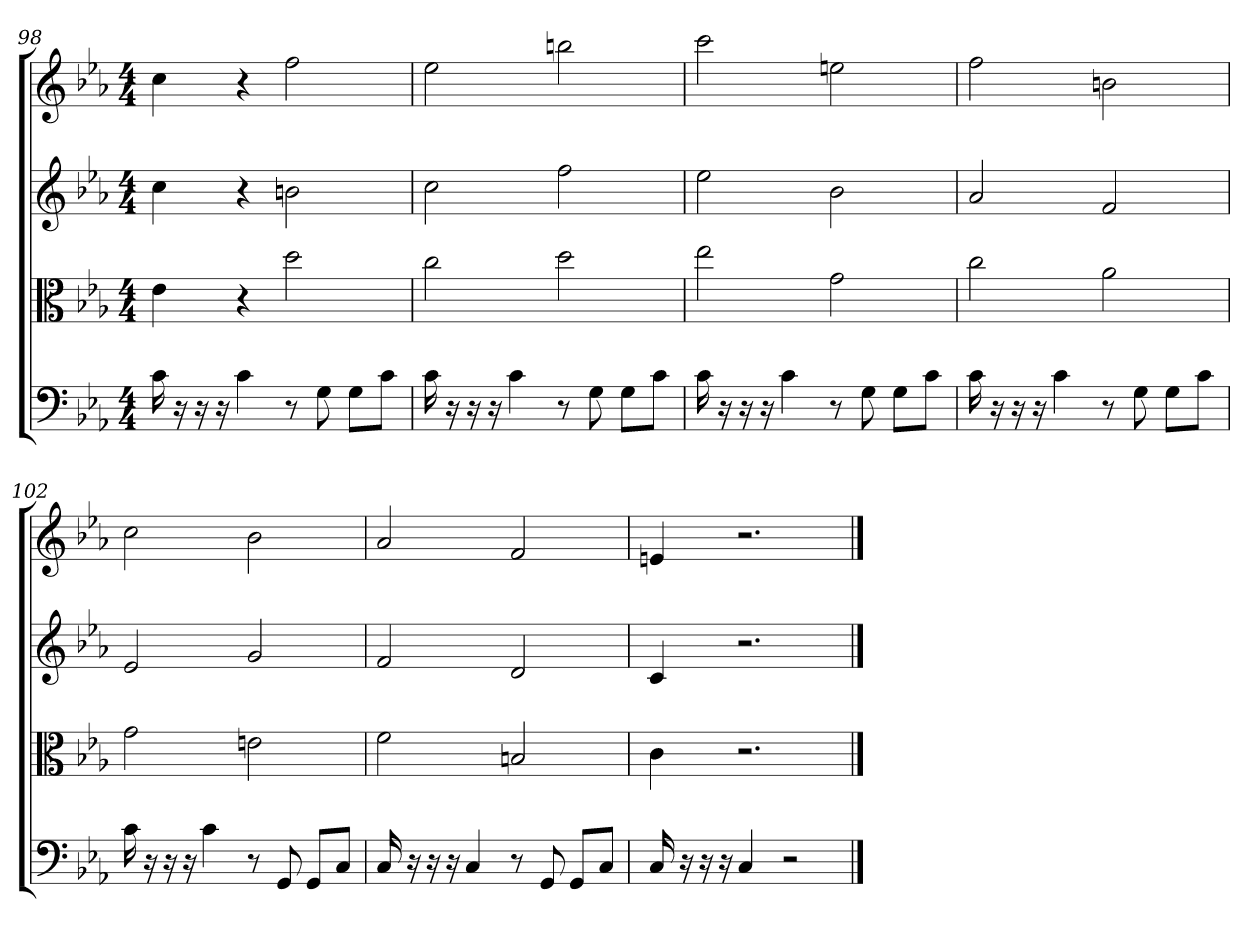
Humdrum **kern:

**kern	**kern	**kern	**kern
*part4	*part3	*part2	*part1
*staff4	*staff3	*staff2	*staff1
*clefF4	*clefC3	*clefG2	*clefG2
*k[b-e-a-]	*k[b-e-a-]	*k[b-e-a-]	*k[b-e-a-]
*c:	*c:	*c:	*c:
*M4/4	*M4/4	*M4/4	*M4/4
=98	=98	=98	=98
16c	4e-	4cc	4cc
16r	.	.	.
16r	.	.	.
16r	.	.	.
4c	4r	4r	4r
8r	2dd	2bn	2ff
8G	.	.	.
8G\L	.	.	.
8c\J	.	.	.
=99	=99	=99	=99
16c	2cc	2cc	2ee-
16r	.	.	.
16r	.	.	.
16r	.	.	.
4c	.	.	.
8r	2dd	2ff	2bbn
8G	.	.	.
8G\L	.	.	.
8c\J	.	.	.
=100	=100	=100	=100
16c	2ee-	2ee-	2ccc
16r	.	.	.
16r	.	.	.
16r	.	.	.
4c	.	.	.
8r	2g	2b-	2een
8G	.	.	.
8G\L	.	.	.
8c\J	.	.	.
=101	=101	=101	=101
16c	2cc	2a-	2ff
16r	.	.	.
16r	.	.	.
16r	.	.	.
4c	.	.	.
8r	2a-	2f	2bn
8G	.	.	.
8G\L	.	.	.
8c\J	.	.	.
=102	=102	=102	=102
16c	2g	2e-	2cc
16r	.	.	.
16r	.	.	.
16r	.	.	.
4c	.	.	.
8r	2en	2g	2b-
8GG	.	.	.
8GG/L	.	.	.
8C/J	.	.	.
=103	=103	=103	=103
16C	2f	2f	2a-
16r	.	.	.
16r	.	.	.
16r	.	.	.
4C	.	.	.
8r	2Bn	2d	2f
8GG	.	.	.
8GG/L	.	.	.
8C/J	.	.	.
=104	=104	=104	=104
16C	4c	4c	4en
16r	.	.	.
16r	.	.	.
16r	.	.	.
4C	2.r	2.r	2.r
2r	.	.	.
==	==	==	==
*-	*-	*-	*-
